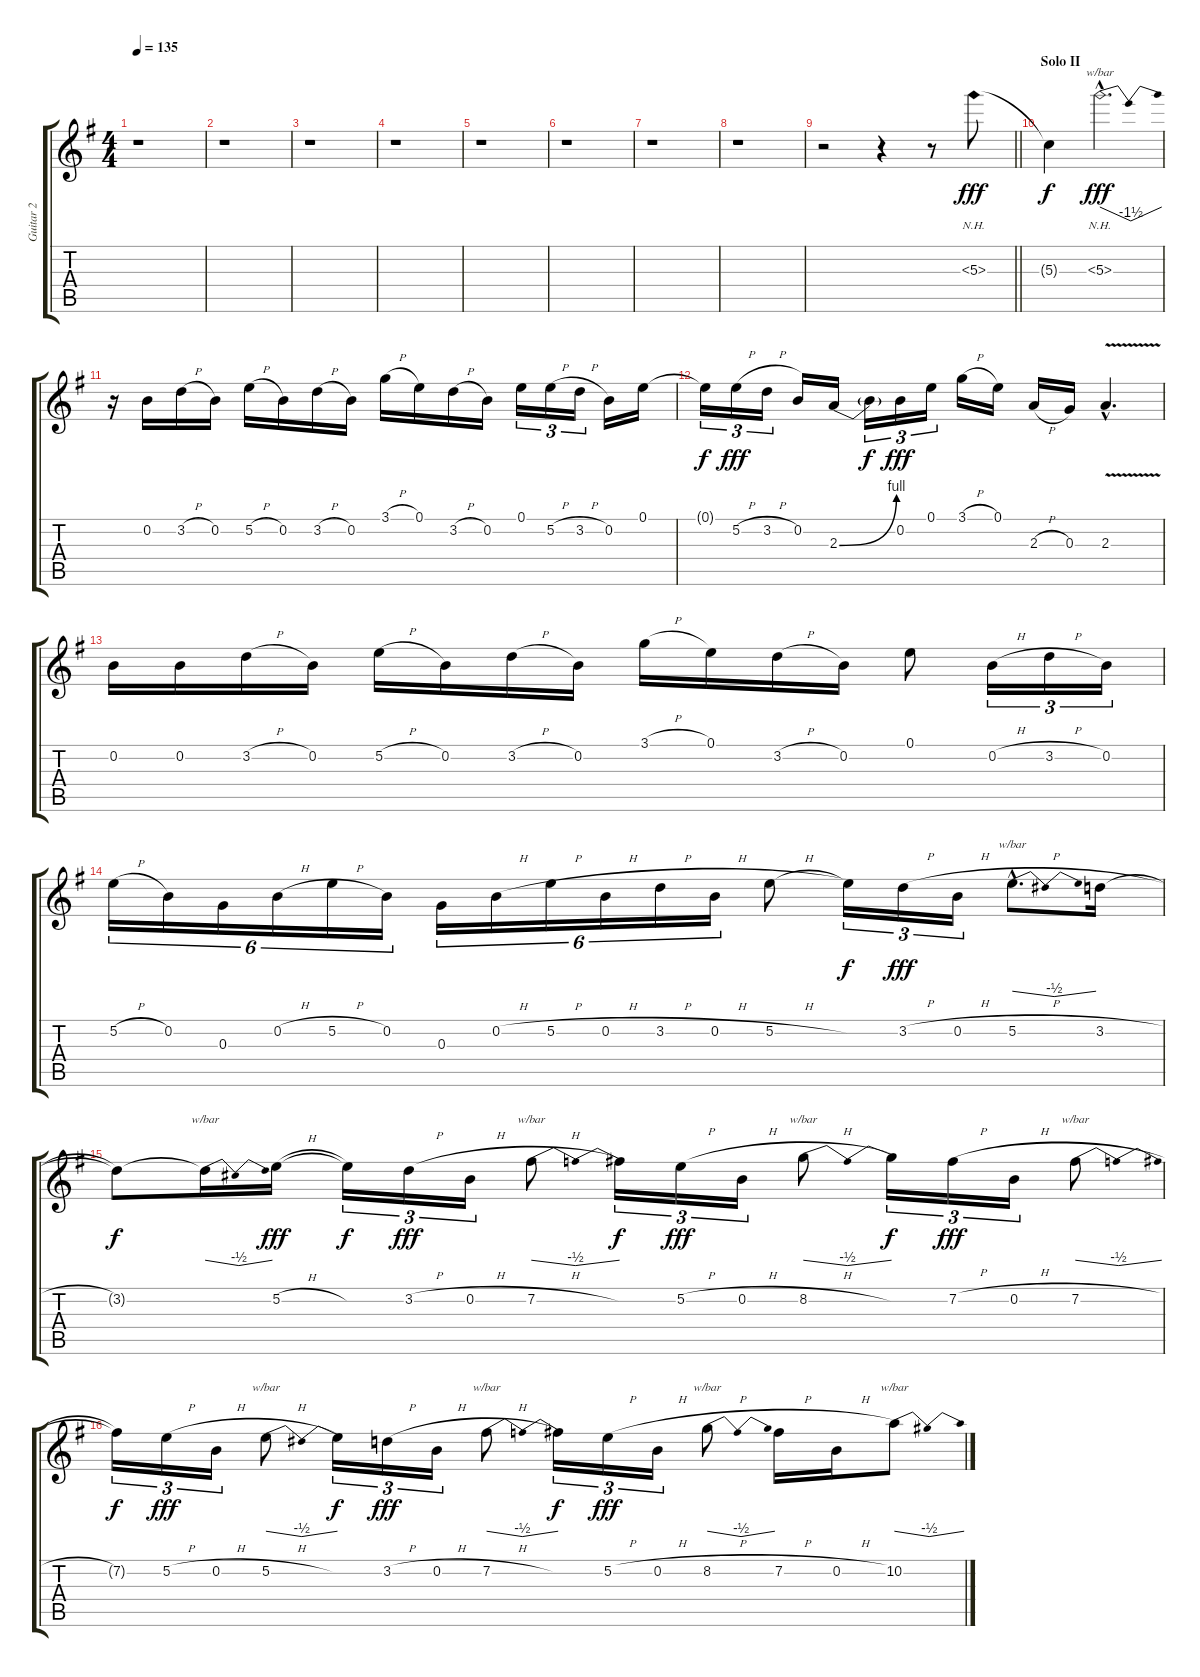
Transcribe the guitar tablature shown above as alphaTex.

\track ("Guitar 2" "Guitar 2") {instrument distortionguitar}
\staff {score tabs}
\tuning (E4 B3 G3 D3 A2 E2) {hide}
\ts (4 4)
\tempo 135
\clef g2
\ks g
r.1{dy f} |
r.1 |
r.1 |
r.1 |
r.1 |
r.1 |
r.1 |
r.1 |
\barLineRight lightlight
r.2 r.4 r.8 5.3{nh}.8{dy fff} |
\section ("" "Solo II")
5.3{t}.4{dy f} 5.3{nh hac}.2{d tbe (dip default 0 0 20 -6 50 -6 60 0) dy fff} |
r.16 0.2.16 3.2{h}.16 0.2.16 5.2{h}.16 0.2.16 3.2{h}.16 0.2.16 3.1{h}.16 0.1.16 3.2{h}.16 0.2.16 0.1.16{tu (3 2)} 5.2{h}.16{tu (3 2)} 3.2{h}.16{tu (3 2)} 0.2.16 0.1.16 |
0.1{t}.16{tu (3 2) dy f} 5.2{h}.16{tu (3 2) dy fff} 3.2{h}.16{tu (3 2)} 0.2.16 2.3{be (bend 0 0 60 4)}.16 2.3{t}.16{tu (3 2) dy f} 0.2.16{tu (3 2) dy fff} 0.1.16{tu (3 2)} 3.1{h}.16 0.1.16 2.3{h}.16 0.3.16 2.3{v hac}.4{d} |
0.2.16 0.2.16 3.2{h}.16 0.2.16 5.2{h}.16 0.2.16 3.2{h}.16 0.2.16 3.1{h}.16 0.1.16 3.2{h}.16 0.2.16 0.1.8 0.2{h}.16{tu (3 2)} 3.2{h}.16{tu (3 2)} 0.2.16{tu (3 2)} |
5.2{h}.16{tu (6 4)} 0.2.16{tu (6 4)} 0.3.16{tu (6 4)} 0.2{h}.16{tu (6 4)} 5.2{h}.16{tu (6 4)} 0.2.16{tu (6 4)} 0.3.16{tu (6 4)} 0.2{h}.16{tu (6 4)} 5.2{h}.16{tu (6 4)} 0.2{h}.16{tu (6 4)} 3.2{h}.16{tu (6 4)} 0.2{h}.16{tu (6 4)} 5.2{h}.8 5.2{t}.16{tu (3 2) dy f} 3.2{h}.16{tu (3 2) dy fff} 0.2{h}.16{tu (3 2)} 5.2{h hac}.8{d tbe (dip default 0 0 30 -2 60 0)} 3.2{h}.16 |
3.2{t}.8{dy f} 3.2{t}.16{tbe (dip default 0 0 30 -2 60 0)} 5.2{h}.16{dy fff} 5.2{t}.16{tu (3 2) dy f} 3.2{h}.16{tu (3 2) dy fff} 0.2{h}.16{tu (3 2)} 7.2{h}.8{tbe (dip default 0 0 30 -2 60 0)} 7.2{t}.16{tu (3 2) dy f} 5.2{h}.16{tu (3 2) dy fff} 0.2{h}.16{tu (3 2)} 8.2{h}.8{tbe (dip default 0 0 30 -2 60 0)} 8.2{t}.16{tu (3 2) dy f} 7.2{h}.16{tu (3 2) dy fff} 0.2{h}.16{tu (3 2)} 7.2{h}.8{tbe (dip default 0 0 30 -2 60 0)} |
7.2{t}.16{tu (3 2) dy f} 5.2{h}.16{tu (3 2) dy fff} 0.2{h}.16{tu (3 2)} 5.2{h}.8{tbe (dip default 0 0 30 -2 60 0)} 5.2{t}.16{tu (3 2) dy f} 3.2{h}.16{tu (3 2) dy fff} 0.2{h}.16{tu (3 2)} 7.2{h}.8{tbe (dip default 0 0 30 -2 60 0)} 7.2{t}.16{tu (3 2) dy f} 5.2{h}.16{tu (3 2) dy fff} 0.2{h}.16{tu (3 2)} 8.2{h}.8{tbe (dip default 0 0 30 -2 60 0)} 7.2{h}.16 0.2{h}.16 10.2{h}.8{tbe (dip default 0 0 30 -2 60 0)}
